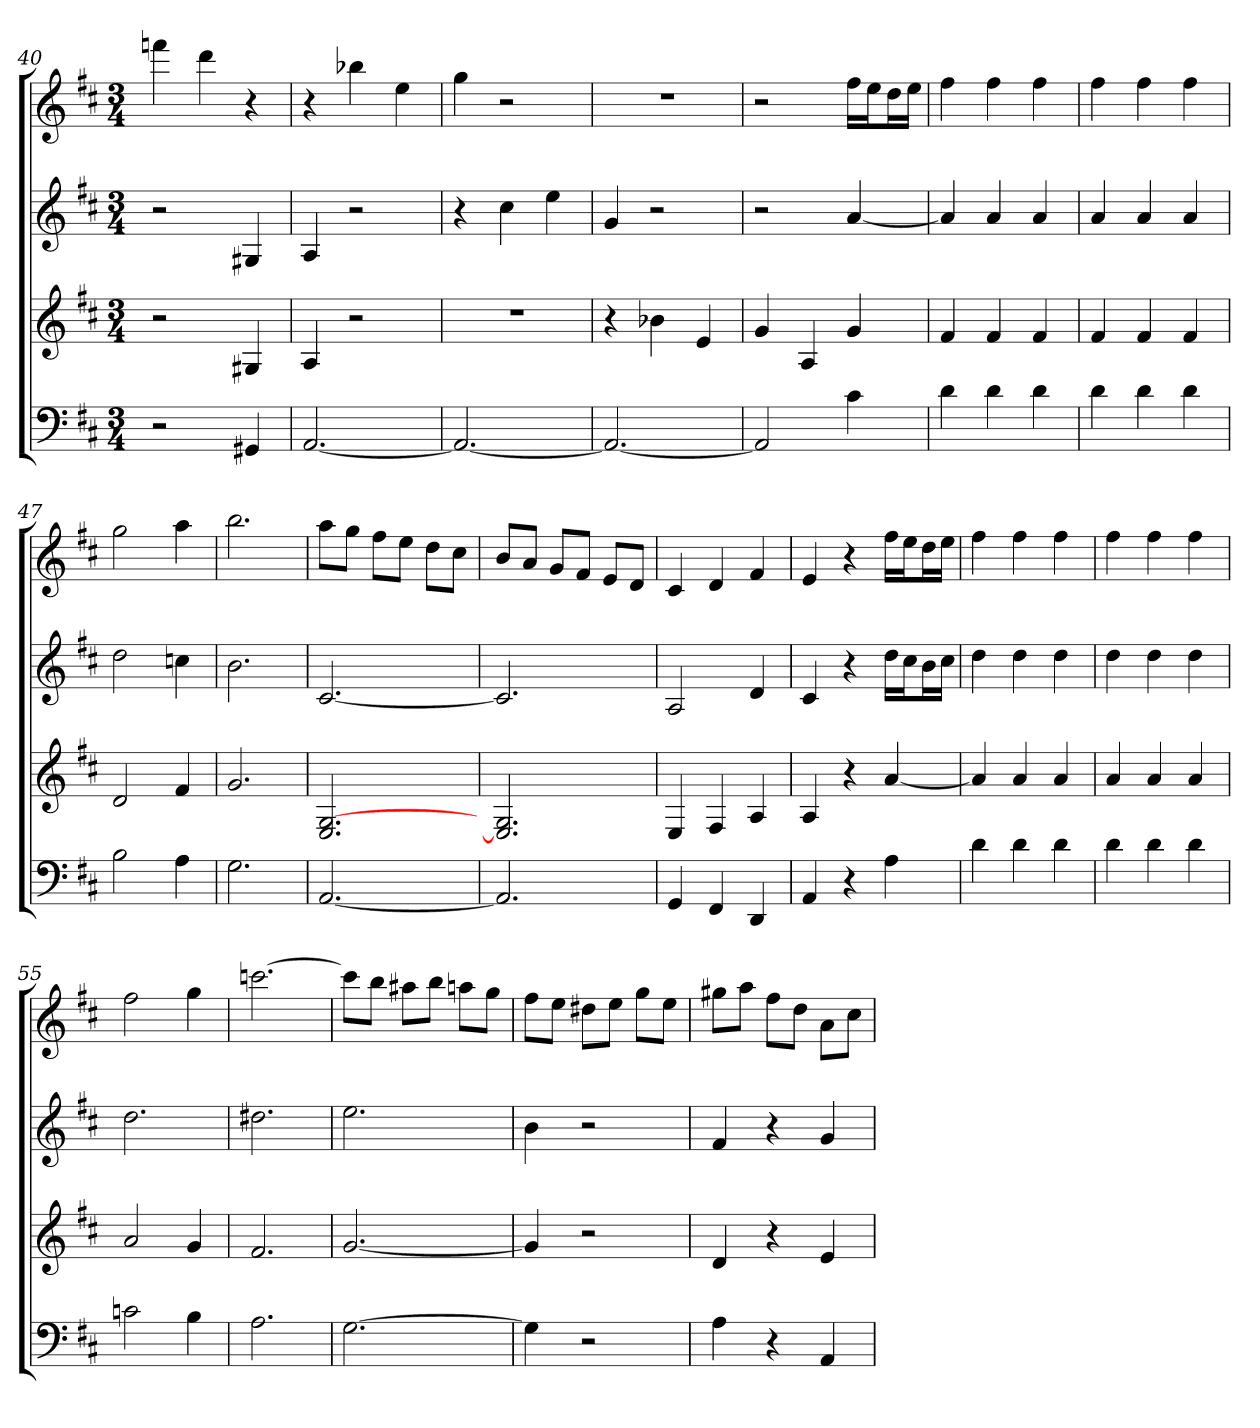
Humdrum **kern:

**kern	**kern	**kern	**kern
*part4	*part3	*part2	*part1
*staff4	*staff3	*staff2	*staff1
*k[f#c#]	*k[f#c#]	*k[f#c#]	*k[f#c#]
*D:	*D:	*D:	*D:
*M3/4	*M3/4	*M3/4	*M3/4
=40	=40	=40	=40
2r	2r	2r	4fffn
.	.	.	4ddd
4GG#X	4G#X	4G#X	4r
=41	=41	=41	=41
[2.AA	4A	4A	4r
.	2r	2r	4bb-X
.	.	.	4ee
=42	=42	=42	=42
2.AA_	2.r	4r	4gg
.	.	4cc#	2r
.	.	4ee	.
=43	=43	=43	=43
2.AA_	4r	4g	2.r
.	4b-X	2r	.
.	4e	.	.
=44	=44	=44	=44
2AA]	4g	2r	2r
.	4A	.	.
4c#	4g	[4a	16ff#LL
.	.	.	16eeJ
.	.	.	16ddL
.	.	.	16eeJJ
=45	=45	=45	=45
4d	4f#	4a]	4ff#
4d	4f#	4a	4ff#
4d	4f#	4a	4ff#
=46	=46	=46	=46
4d	4f#	4a	4ff#
4d	4f#	4a	4ff#
4d	4f#	4a	4ff#
=47	=47	=47	=47
2B	2d	2dd	2gg
4A	4f#	4ccn	4aa
=48	=48	=48	=48
2.G	2.g	2.b	2.bb
=49	=49	=49	=49
[2.AA	2.E [2.G	[2.c#	8aaL
.	.	.	8ggJ
.	.	.	8ff#L
.	.	.	8eeJ
.	.	.	8ddL
.	.	.	8cc#J
=50	=50	=50	=50
2.AA]	2.E] 2.G	2.c#]	8bL
.	.	.	8aJ
.	.	.	8gL
.	.	.	8f#J
.	.	.	8eL
.	.	.	8dJ
=51	=51	=51	=51
4GG	4E	2A	4c#
4FF#	4F#	.	4d
4DD	4A	4d	4f#
=52	=52	=52	=52
4AA	4A	4c#	4e
4r	4r	4r	4r
4A	[4a	16ddLL	16ff#LL
.	.	16cc#J	16eeJ
.	.	16bL	16ddL
.	.	16cc#JJ	16eeJJ
=53	=53	=53	=53
4d	4a]	4dd	4ff#
4d	4a	4dd	4ff#
4d	4a	4dd	4ff#
=54	=54	=54	=54
4d	4a	4dd	4ff#
4d	4a	4dd	4ff#
4d	4a	4dd	4ff#
=55	=55	=55	=55
2cn	2a	2.dd	2ff#
4B	4g	.	4gg
=56	=56	=56	=56
2.A	2.f#	2.dd#X	[2.cccn
=57	=57	=57	=57
[2.G	[2.g	2.ee	8cccL]
.	.	.	8bbJ
.	.	.	8aa#XL
.	.	.	8bbJ
.	.	.	8aanL
.	.	.	8ggJ
=58	=58	=58	=58
4G]	4g]	4b	8ff#L
.	.	.	8eeJ
2r	2r	2r	8dd#XL
.	.	.	8eeJ
.	.	.	8ggL
.	.	.	8eeJ
=59	=59	=59	=59
4A	4d	4f#	8gg#XL
.	.	.	8aaJ
4r	4r	4r	8ff#L
.	.	.	8ddJ
4AA	4e	4g	8aL
.	.	.	8cc#J
=	=	=	=
*-	*-	*-	*-
